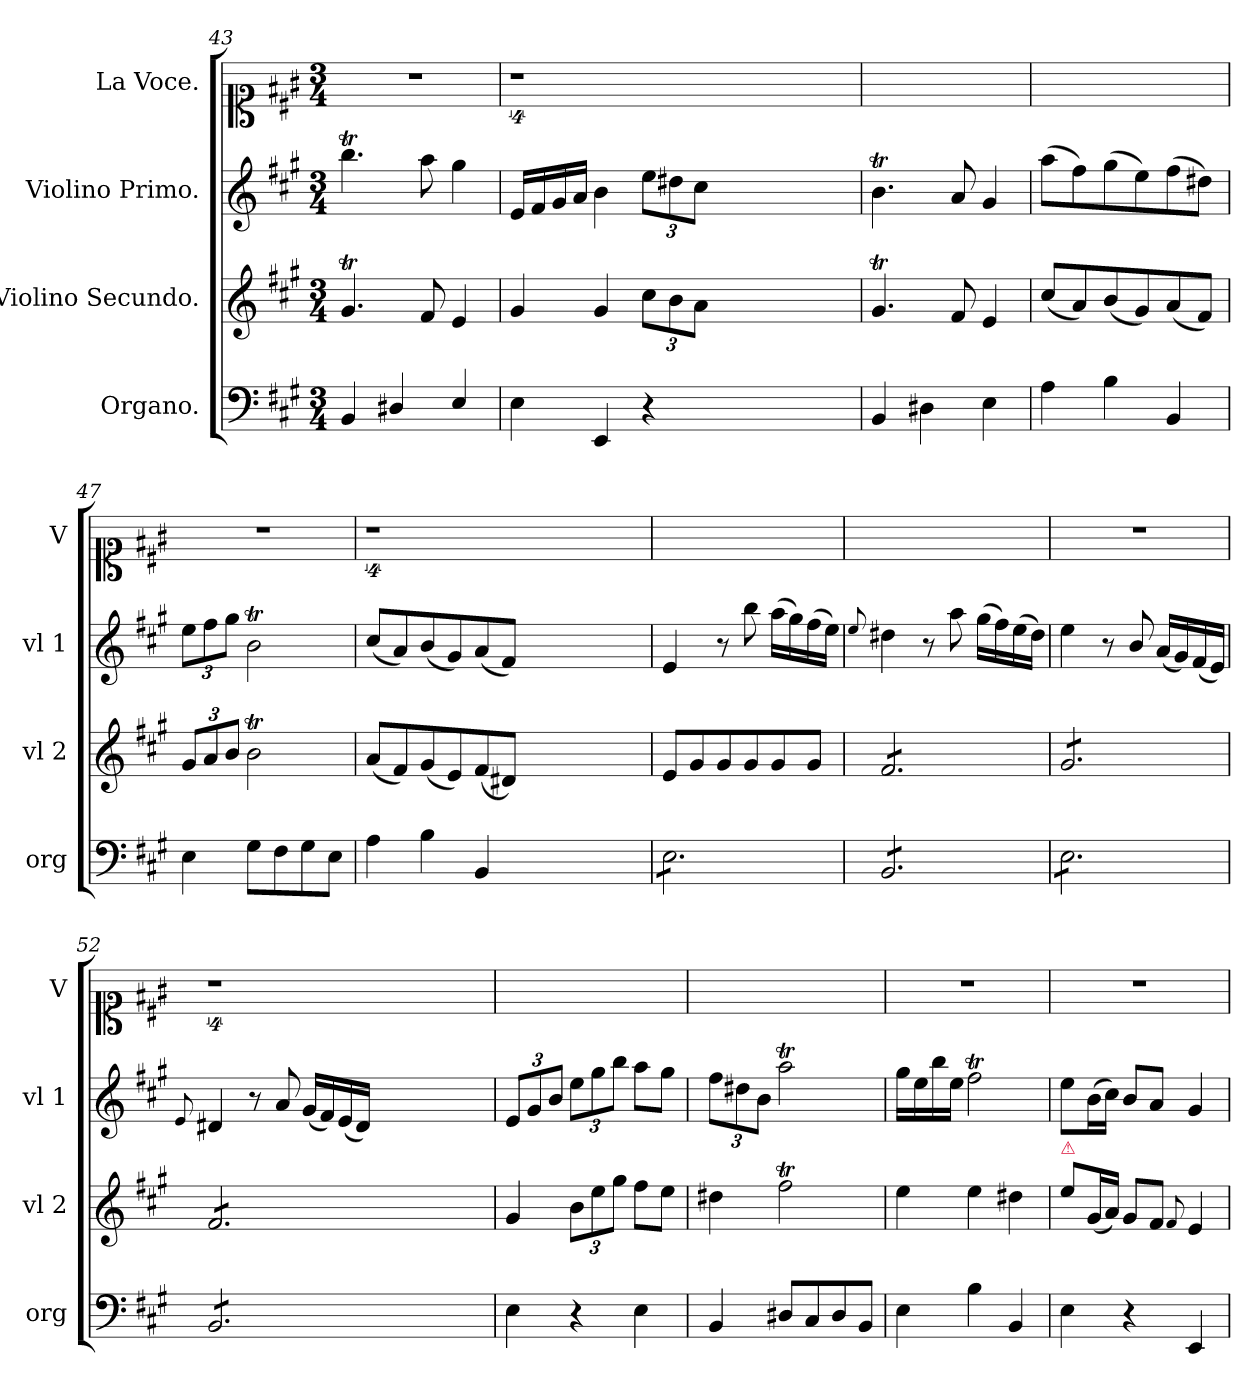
**kern	**kern	**kern	**kern
*part4	*part3	*part2	*part1
*staff4	*staff3	*staff2	*staff1
*I"Organo.	*I"Violino Secundo.	*I"Violino Primo.	*I"La Voce.
*I'org	*I'vl 2	*I'vl 1	*I'V
*clefF4	*clefG2	*clefG2	*clefC1
*k[f#c#g#]	*k[f#c#g#]	*k[f#c#g#]	*k[f#c#g#]
*A:	*A:	*A:	*A:
*M3/4	*M3/4	*M3/4	*M3/4
=43	=43	=43	=43
4BB/	4.g#t/	4.bbT\	2.r
4D#X/	.	.	.
.	8f#/	8aa\	.
4E/	4e/	4gg#\	.
=44	=44	=44	=44
4E\	4g#/	16e/LL	4%9r
.	.	16f#/	.
.	.	16g#/	.
.	.	16a/JJ	.
4EE/	4g#/	4b\	.
4r	12cc#\L	12ee\L	.
.	12b\	12dd#X\	.
.	12a\J	12cc#\J	.
1.ryy	1.ryy	1.ryy	.
=45	=45	=45	=45
4BB/	4.g#t/	4.bT\	2.ryy
4D#X\	.	.	.
.	8f#/	8a/	.
4E\	4e/	4g#/	.
=46	=46	=46	=46
4A\	(8cc#/L	(8aa\L	2.ryy
.	8a/)	8ff#\)	.
4B\	(8b/	(8gg#\	.
.	8g#/)	8ee\)	.
4BB/	(8a/	(8ff#\	.
.	8f#/J)	8dd#X\J)	.
=47	=47	=47	=47
4E\	12g#/L	12ee\L	2.r
.	12a/	12ff#\	.
.	12b/J	12gg#\J	.
8G#\L	2bT\	2bT\	.
8F#\	.	.	.
8G#\	.	.	.
8E\J	.	.	.
=48	=48	=48	=48
4A\	(8a/L	(8cc#/L	4%9r
.	8f#/)	8a/)	.
4B\	(8g#/	(8b/	.
.	8e/)	8g#/)	.
4BB/	(8f#/	(8a/	.
.	8d#X/J)	8f#/J)	.
1.ryy	1.ryy	1.ryy	.
=49	=49	=49	=49
*tremolo	*	*	*
8E\L	8e/L	4e/	2.ryy
8E\	8g#/	.	.
8E\	8g#/	8r	.
8E\	8g#/	8bb\	.
8E\	8g#/	(16aa\LL	.
.	.	16gg#\)	.
8E\J	8g#/J	(16ff#\	.
.	.	16ee\JJ)	.
=50	=50	=50	=50
.	.	8qqee/	.
*	*tremolo	*	*
8BB/L	8f#/L	4dd#X\	2.ryy
8BB/	8f#/	.	.
8BB/	8f#/	8r	.
8BB/	8f#/	8aa\	.
8BB/	8f#/	(16gg#\LL	.
.	.	16ff#\)	.
8BB/J	8f#/J	(16ee\	.
.	.	16dd#\JJ)	.
=51	=51	=51	=51
8E\L	8g#/L	4ee\	2.r
8E\	8g#/	.	.
8E\	8g#/	8r	.
8E\	8g#/	8b/	.
8E\	8g#/	(16a/LL	.
.	.	16g#/)	.
8E\J	8g#/J	(16f#/	.
.	.	16e/JJ)	.
=52	=52	=52	=52
.	.	8qqe/	.
8BB/L	8f#/L	4d#X/	4%9r
8BB/	8f#/	.	.
8BB/	8f#/	8r	.
8BB/	8f#/	8a/	.
8BB/	8f#/	(16g#/LL	.
.	.	16f#/)	.
8BB/J	8f#/J	(16e/	.
*	*Xtremolo	*	*
*Xtremolo	*	*	*
.	.	16d#/JJ)	.
1.ryy	1.ryy	1.ryy	.
=53	=53	=53	=53
4E\	4g#/	12e/L	2.ryy
.	.	12g#/	.
.	.	12b/J	.
4r	12b\L	12ee\L	.
.	12ee\	12gg#\	.
.	12gg#\J	12bb\J	.
4E\	8ff#\L	8aa\L	.
.	8ee\J	8gg#\J	.
=54	=54	=54	=54
4BB/	4dd#X\	12ff#\L	2.ryy
.	.	12dd#X\	.
.	.	12b\J	.
8D#X/L	2ff#T\	2aaT\	.
8C#/	.	.	.
8D#/	.	.	.
8BB/J	.	.	.
=55	=55	=55	=55
4E\	4ee\	16gg#\LL	2.r
.	.	16ee\	.
.	.	16bb\	.
.	.	16ee\JJ	.
4B\	4ee\	2ff#T\	.
4BB/	4dd#X\	.	.
=56	=56	=56	=56
!	!LO:TX:a:color=crimson:t=⚠	!	!
4E\	8ee\L	8ee\L	2.r
.	(16g#/L	(16b\L	.
.	16a/JJ)	16cc#\JJ)	.
4r	8g#/L	8b/L	.
.	8f#/J	8a/J	.
.	8qqf#/	.	.
4EE/	4e/	4g#/	.
=	=	=	=
*-	*-	*-	*-
